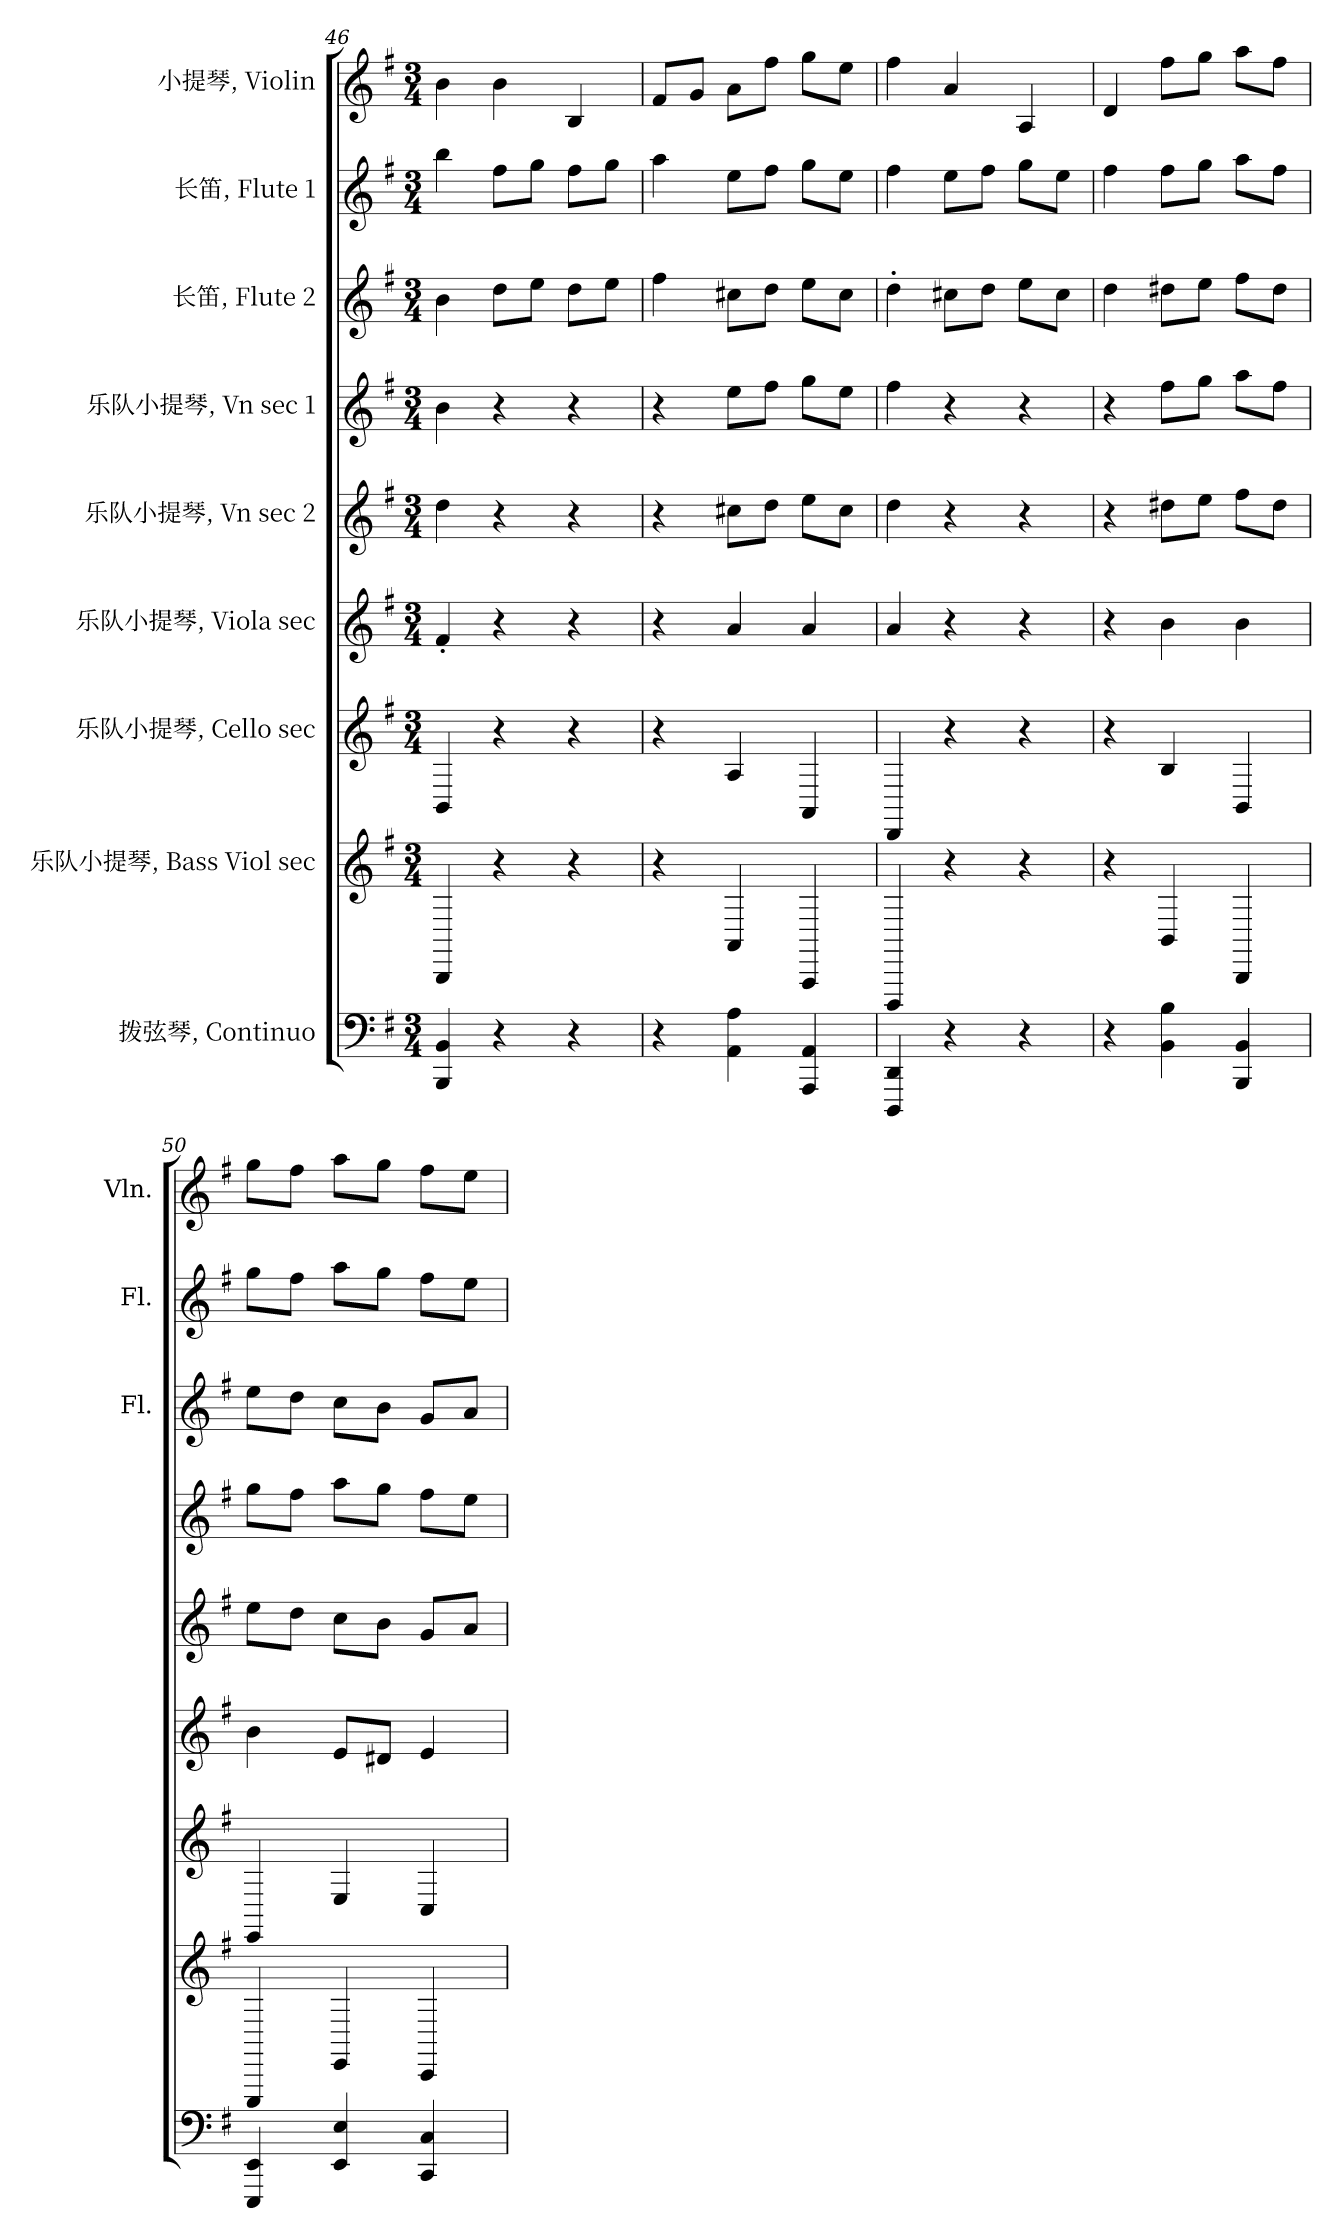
**kern	**kern	**kern	**kern	**kern	**kern	**kern	**kern	**kern
*part9	*part8	*part7	*part6	*part5	*part4	*part3	*part2	*part1
*staff9	*staff8	*staff7	*staff6	*staff5	*staff4	*staff3	*staff2	*staff1
*I"拨弦琴, Continuo	*I"乐队小提琴, Bass Viol sec	*I"乐队小提琴, Cello sec	*I"乐队小提琴, Viola sec	*I"乐队小提琴, Vn sec 2	*I"乐队小提琴, Vn sec 1	*I"长笛, Flute 2	*I"长笛, Flute 1	*I"小提琴, Violin
*	*	*	*	*	*	*I'Fl.	*I'Fl.	*I'Vln.
*clefF4	*clefG2	*clefG2	*clefG2	*clefG2	*clefG2	*clefG2	*clefG2	*clefG2
*k[f#]	*k[f#]	*k[f#]	*k[f#]	*k[f#]	*k[f#]	*k[f#]	*k[f#]	*k[f#]
*M3/4	*M3/4	*M3/4	*M3/4	*M3/4	*M3/4	*M3/4	*M3/4	*M3/4
=46	=46	=46	=46	=46	=46	=46	=46	=46
4BBB/ 4BB/	4BBB/	4BB/	4f#'/	4dd\	4b\	4b\	4bb\	4b\
4r	4r	4r	4r	4r	4r	8dd\L	8ff#\L	4b\
.	.	.	.	.	.	8ee\J	8gg\J	.
4r	4r	4r	4r	4r	4r	8dd\L	8ff#\L	4B/
.	.	.	.	.	.	8ee\J	8gg\J	.
=47	=47	=47	=47	=47	=47	=47	=47	=47
4r	4r	4r	4r	4r	4r	4ff#\	4aa\	8f#/L
.	.	.	.	.	.	.	.	8g/J
4AA\ 4A\	4AA/	4A/	4a/	8cc#X\L	8ee\L	8cc#X\L	8ee\L	8a\L
.	.	.	.	8dd\J	8ff#\J	8dd\J	8ff#\J	8ff#\J
4AAA/ 4AA/	4AAA/	4AA/	4a/	8ee\L	8gg\L	8ee\L	8gg\L	8gg\L
.	.	.	.	8cc#\J	8ee\J	8cc#\J	8ee\J	8ee\J
=48	=48	=48	=48	=48	=48	=48	=48	=48
4DDD/ 4DD/	4DDD/	4DD/	4a/	4dd\	4ff#\	4dd'\	4ff#\	4ff#\
4r	4r	4r	4r	4r	4r	8cc#X\L	8ee\L	4a/
.	.	.	.	.	.	8dd\J	8ff#\J	.
4r	4r	4r	4r	4r	4r	8ee\L	8gg\L	4A/
.	.	.	.	.	.	8cc#\J	8ee\J	.
=49	=49	=49	=49	=49	=49	=49	=49	=49
4r	4r	4r	4r	4r	4r	4dd\	4ff#\	4d/
4BB\ 4B\	4BB/	4B/	4b\	8dd#X\L	8ff#\L	8dd#X\L	8ff#\L	8ff#\L
.	.	.	.	8ee\J	8gg\J	8ee\J	8gg\J	8gg\J
4BBB/ 4BB/	4BBB/	4BB/	4b\	8ff#\L	8aa\L	8ff#\L	8aa\L	8aa\L
.	.	.	.	8dd#\J	8ff#\J	8dd#\J	8ff#\J	8ff#\J
!!LO:PB:g=z
=50	=50	=50	=50	=50	=50	=50	=50	=50
4EEE/ 4EE/	4EEE/	4EE/	4b\	8ee\L	8gg\L	8ee\L	8gg\L	8gg\L
.	.	.	.	8dd\J	8ff#\J	8dd\J	8ff#\J	8ff#\J
4EE/ 4E/	4EE/	4E/	8e/L	8cc\L	8aa\L	8cc\L	8aa\L	8aa\L
.	.	.	8d#X/J	8b\J	8gg\J	8b\J	8gg\J	8gg\J
4CC/ 4C/	4CC/	4C/	4e/	8g/L	8ff#\L	8g/L	8ff#\L	8ff#\L
.	.	.	.	8a/J	8ee\J	8a/J	8ee\J	8ee\J
=	=	=	=	=	=	=	=	=
*-	*-	*-	*-	*-	*-	*-	*-	*-
